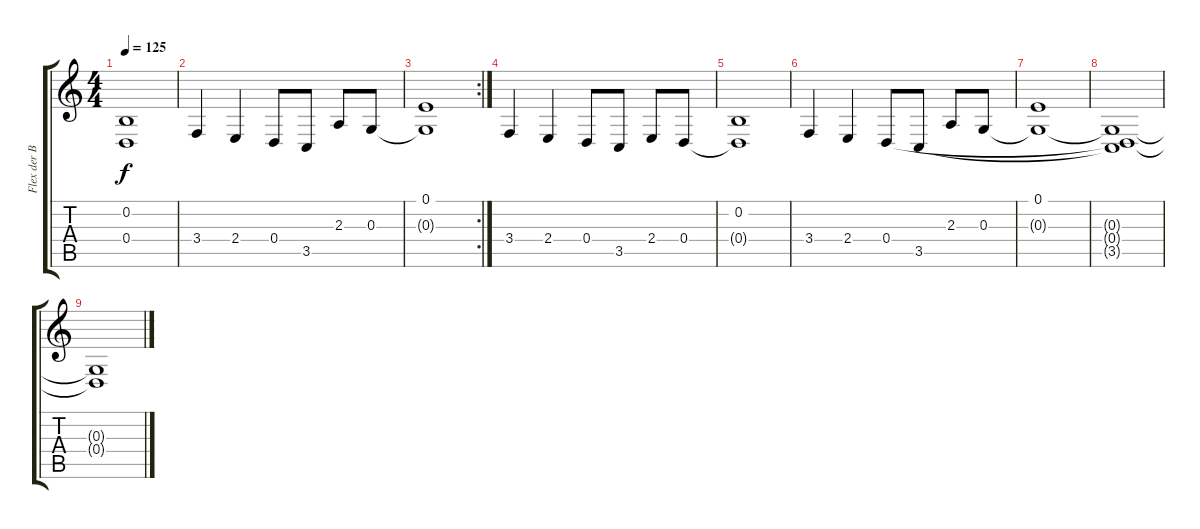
\track ("Flex der Biegsame(Drehleier)" "Flex der B") {instrument viola}
\staff {score tabs}
\tuning (E4 B3 G3 D3 A2 E2) {hide}
\ts (4 4)
\tempo 125
\clef g2
\ks c
(0.2 0.4{t}).1{dy f} |
3.4.4 2.4.4 0.4.8 3.5.8 2.3.8 0.3.8 |
\rc 2
(0.1 0.3{t}).1 |
3.4.4 2.4.4 0.4.8 3.5.8 2.4.8 0.4.8 |
(0.2 0.4{t}).1 |
3.4.4 2.4.4 0.4.8 3.5.8 2.3.8 0.3.8 |
(0.1 0.3{t}).1 |
(0.3{t} 0.4{t} 3.5{t}).1 |
(0.3{t} 0.4{t}).1
